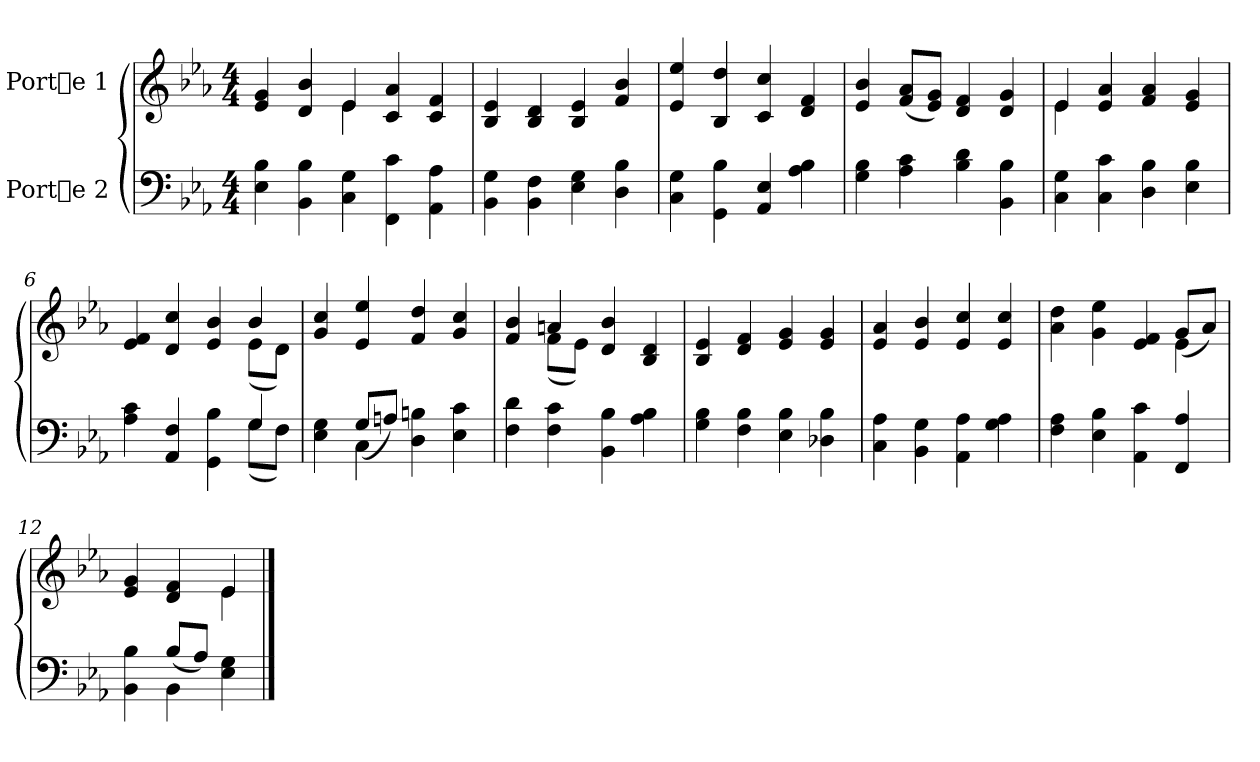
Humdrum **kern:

**kern	**kern
*part2	*part1
*staff2	*staff1
*I"Porte 2	*I"Porte 1
!!LO:PB:g=z
*stria5	*stria5
*clefF4	*clefG2
*k[b-e-a-]	*k[b-e-a-]
*E-:	*E-:
*M4/4	*M4/4
*MM110	*MM110
=1	=1
*	*^
4B-\ 4E-\	4g/ 4e-/	2ryy
4B-\ 4BB-\	4b-/ 4d/	.
4G\ 4C\	4e-/	4e-\
4c\ 4FF\	4a-/ 4c/	2ryy
4A-\ 4AA-\	4f/ 4c/	.
*	*v	*v
=2	=2
4G\ 4BB-\	4e-/ 4B-/
4F\ 4BB-\	4d/ 4B-/
4G\ 4E-\	4e-/ 4B-/
4B-\ 4D\	4b-/ 4f/
=3	=3
4G\ 4C\	4ee-/ 4e-/
4B-\ 4GG\	4dd/ 4B-/
4E-/ 4AA-/	4cc/ 4c/
4B-\ 4A-\	4f/ 4d/
!!LO:LB:g=z
=4	=4
4B-\ 4G\	4b-/ 4e-/
4c\ 4A-\	(>8a-/ 8f/L
.	8g/ 8e-/J)
4d\ 4B-\	4f/ 4d/
4B-\ 4BB-\	4g/ 4d/
=5	=5
*	*^
4G\ 4C\	4e-/	4e-\
4c\ 4C\	4a-/ 4e-/	2.ryy
4B-\ 4D\	4a-/ 4f/	.
4B-\ 4E-\	4g/ 4e-/	.
=6	=6	=6
*^	*	*
4c\ 4A-\	2.ryy	4f/ 4e-/	2.ryy
4F/ 4AA-/	.	4cc/ 4d/	.
4B-\ 4GG\	.	4b-/ 4e-/	.
4G/	(>8G\L	4b-/	(>8e-\L
.	8F\J)	.	8d\J)
*	*	*v	*v
=7	=7	=7
4G\ 4E-\	4ryy	4cc/ 4g/
4C\	(>8G/L	4ee-/ 4e-/
.	8An/J)	.
4Bn\ 4D\	2ryy	4dd/ 4f/
4c\ 4E-\	.	4cc/ 4g/
*v	*v	*
!!LO:LB:g=z
=8	=8
*	*^
4d\ 4F\	4b-/ 4f/	4ryy
4c\ 4F\	4an/	(>8f\L
.	.	8e-\J)
4B-\ 4BB-\	4b-/ 4d/	2ryy
4B-\ 4A-\	4d/ 4B-/	.
*	*v	*v
=9	=9
4B-\ 4G\	4e-/ 4B-/
4B-\ 4F\	4f/ 4d/
4B-\ 4E-\	4g/ 4e-/
4B-\ 4D-X\	4g/ 4e-/
=10	=10
4A-\ 4C\	4a-/ 4e-/
4G\ 4BB-\	4b-/ 4e-/
4A-\ 4AA-\	4cc/ 4e-/
4A-\ 4G\	4cc/ 4e-/
=11	=11
*	*^
4A-\ 4F\	4dd\ 4a-\	2.ryy
4B-\ 4E-\	4ee-\ 4g\	.
4c\ 4AA-\	4f/ 4e-/	.
4A-/ 4FF/	4e-\	(>8g/L
.	.	8a-/J)
!!LO:LB:g=z	!!
=12	=12	=12
*^	*	*
4B-\ 4BB-\	4ryy	4g/ 4e-/	2ryy
4BB-\	(>8B-/L	4f/ 4d/	.
.	8A-/J)	.	.
4G\ 4E-\	4ryy	4e-/	4e-\
*v	*v	*	*
*	*v	*v
==	==
*-	*-
